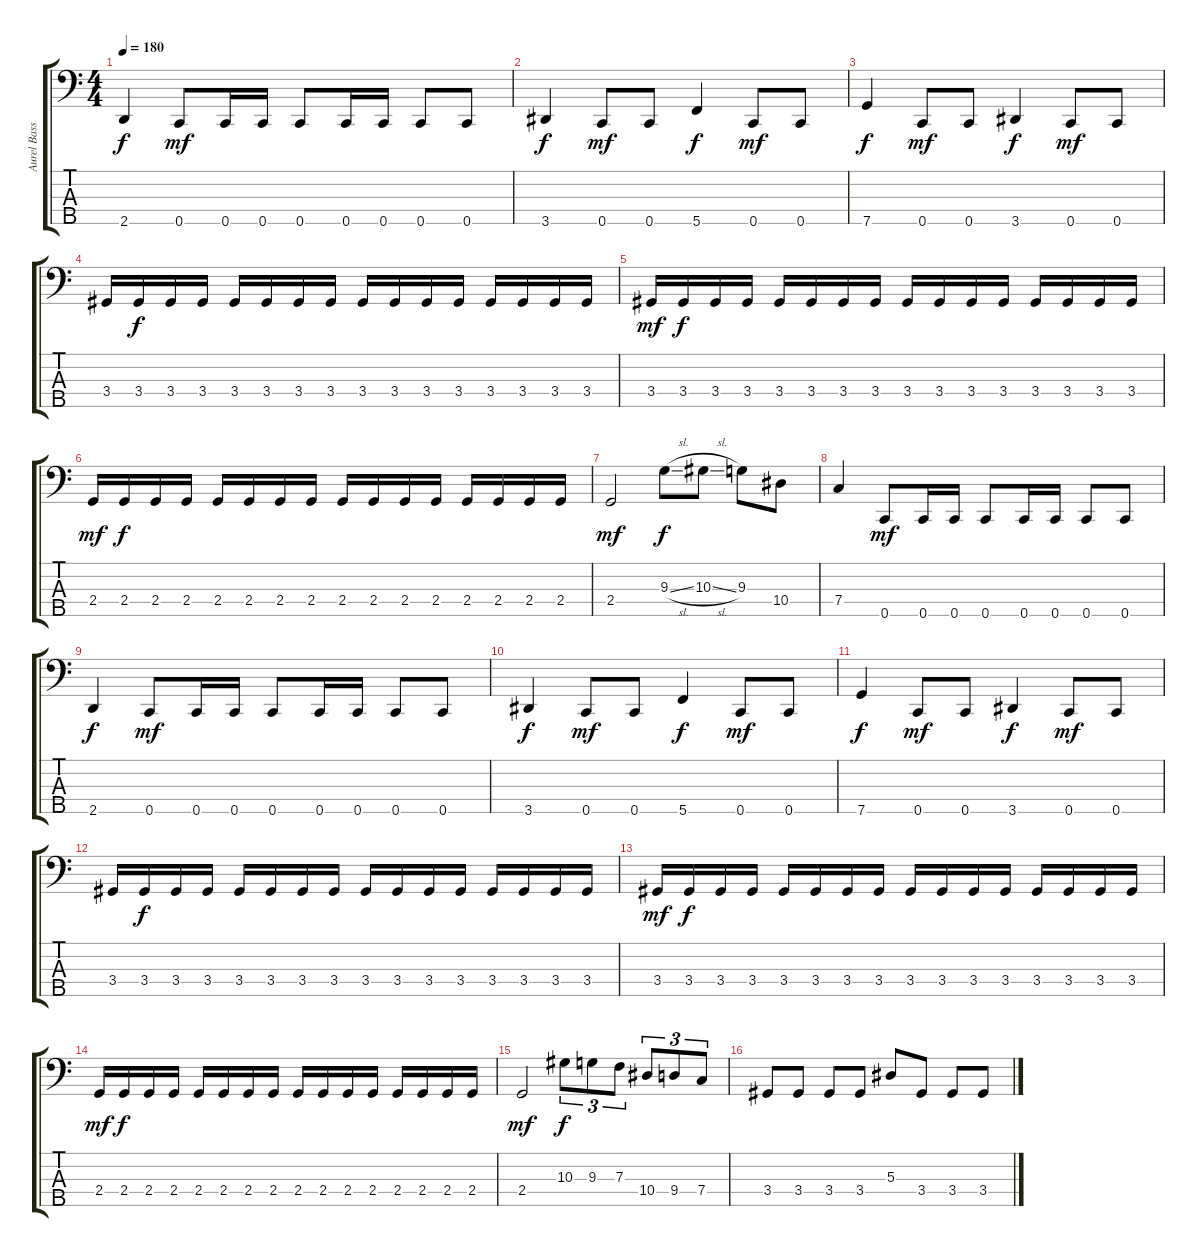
\track ("Aurel Bass" "Aurel Bass") {instrument electricbassfinger}
\staff {score tabs}
\tuning (Ab2 Eb2 Bb1 F1 C1) {hide}
\ts (4 4)
\tempo 180
\clef f4
\ks c
2.5.4{dy f} 0.5.8{dy mf} 0.5.16 0.5.16 0.5.8 0.5.16 0.5.16 0.5.8 0.5.8 |
3.5.4{dy f} 0.5.8{dy mf} 0.5.8 5.5.4{dy f} 0.5.8{dy mf} 0.5.8 |
7.5.4{dy f} 0.5.8{dy mf} 0.5.8 3.5.4{dy f} 0.5.8{dy mf} 0.5.8 |
3.4.16 3.4.16{dy f} 3.4.16 3.4.16 3.4.16 3.4.16 3.4.16 3.4.16 3.4.16 3.4.16 3.4.16 3.4.16 3.4.16 3.4.16 3.4.16 3.4.16 |
3.4.16{dy mf} 3.4.16{dy f} 3.4.16 3.4.16 3.4.16 3.4.16 3.4.16 3.4.16 3.4.16 3.4.16 3.4.16 3.4.16 3.4.16 3.4.16 3.4.16 3.4.16 |
2.4.16{dy mf} 2.4.16{dy f} 2.4.16 2.4.16 2.4.16 2.4.16 2.4.16 2.4.16 2.4.16 2.4.16 2.4.16 2.4.16 2.4.16 2.4.16 2.4.16 2.4.16 |
2.4.2{dy mf} 9.3{sl}.8{dy f} 10.3{sl}.8 9.3.8 10.4.8 |
7.4.4 0.5.8{dy mf} 0.5.16 0.5.16 0.5.8 0.5.16 0.5.16 0.5.8 0.5.8 |
2.5.4{dy f} 0.5.8{dy mf} 0.5.16 0.5.16 0.5.8 0.5.16 0.5.16 0.5.8 0.5.8 |
3.5.4{dy f} 0.5.8{dy mf} 0.5.8 5.5.4{dy f} 0.5.8{dy mf} 0.5.8 |
7.5.4{dy f} 0.5.8{dy mf} 0.5.8 3.5.4{dy f} 0.5.8{dy mf} 0.5.8 |
3.4.16 3.4.16{dy f} 3.4.16 3.4.16 3.4.16 3.4.16 3.4.16 3.4.16 3.4.16 3.4.16 3.4.16 3.4.16 3.4.16 3.4.16 3.4.16 3.4.16 |
3.4.16{dy mf} 3.4.16{dy f} 3.4.16 3.4.16 3.4.16 3.4.16 3.4.16 3.4.16 3.4.16 3.4.16 3.4.16 3.4.16 3.4.16 3.4.16 3.4.16 3.4.16 |
2.4.16{dy mf} 2.4.16{dy f} 2.4.16 2.4.16 2.4.16 2.4.16 2.4.16 2.4.16 2.4.16 2.4.16 2.4.16 2.4.16 2.4.16 2.4.16 2.4.16 2.4.16 |
2.4.2{dy mf} 10.3.8{tu (3 2) dy f} 9.3.8{tu (3 2)} 7.3.8{tu (3 2)} 10.4.8{tu (3 2)} 9.4.8{tu (3 2)} 7.4.8{tu (3 2)} |
\section ("" "")
3.4.8 3.4.8 3.4.8 3.4.8 5.3.8 3.4.8 3.4.8 3.4.8
